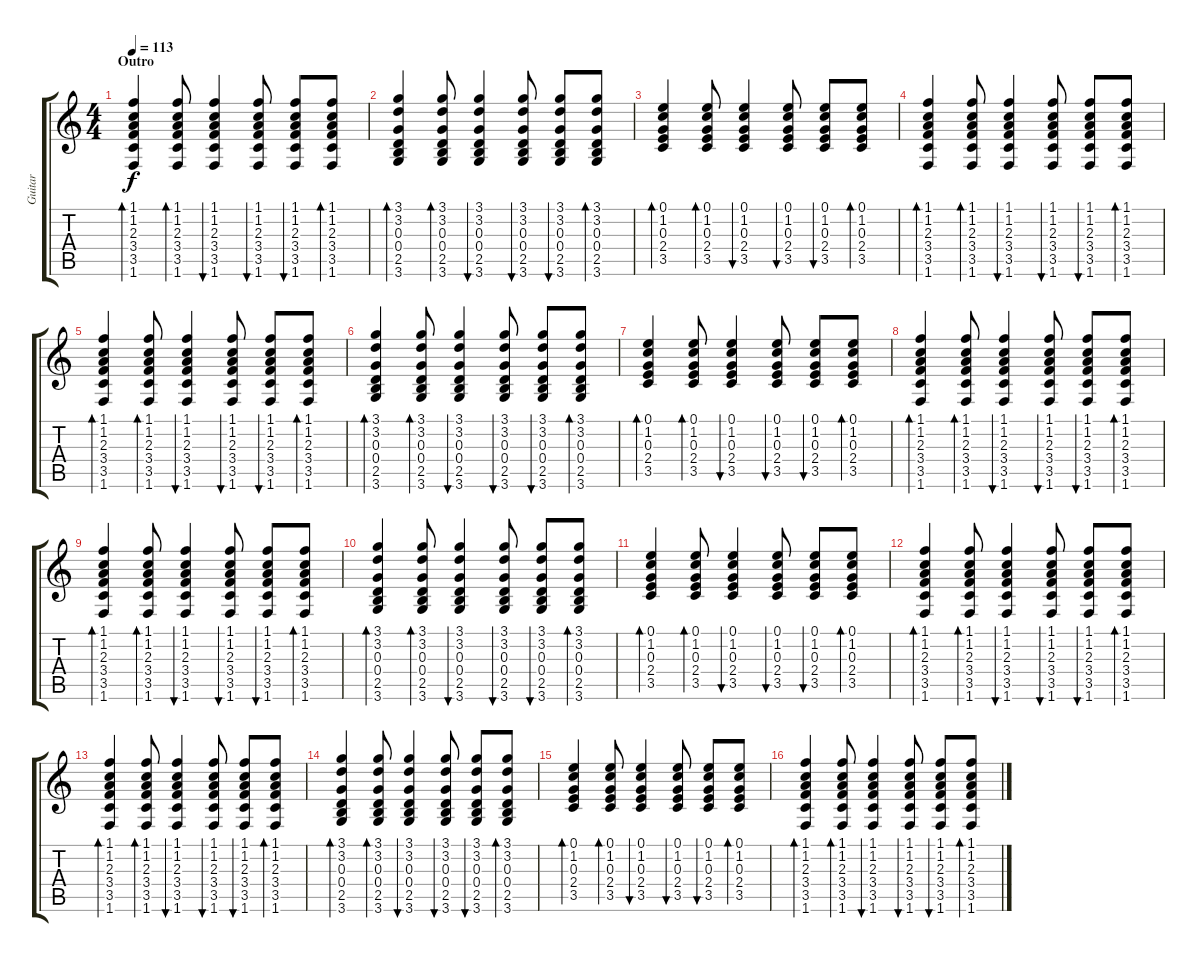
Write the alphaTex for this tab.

\track ("Guitar" "Guitar") {instrument acousticguitarnylon}
\staff {score tabs}
\tuning (E4 B3 G3 D3 A2 E2) {hide}
\ts (4 4)
\section ("" "Outro")
\tempo 113
\clef g2
\ks c
(1.1 1.2 2.3 3.4 3.5 1.6).4{bd 60 dy f} (1.1 1.2 2.3 3.4 3.5 1.6).8{bd 60} (1.1 1.2 2.3 3.4 3.5 1.6).4{bu 60} (1.1 1.2 2.3 3.4 3.5 1.6).8{bu 60} (1.1 1.2 2.3 3.4 3.5 1.6).8{bu 60} (1.1 1.2 2.3 3.4 3.5 1.6).8{bd 60} |
(3.1 3.2 0.3 0.4 2.5 3.6).4{bd 60} (3.1 3.2 0.3 0.4 2.5 3.6).8{bd 60} (3.1 3.2 0.3 0.4 2.5 3.6).4{bu 60} (3.1 3.2 0.3 0.4 2.5 3.6).8{bu 60} (3.1 3.2 0.3 0.4 2.5 3.6).8{bu 60} (3.1 3.2 0.3 0.4 2.5 3.6).8{bd 60} |
(0.1 1.2 0.3 2.4 3.5).4{bd 60} (0.1 1.2 0.3 2.4 3.5).8{bd 60} (0.1 1.2 0.3 2.4 3.5).4{bu 60} (0.1 1.2 0.3 2.4 3.5).8{bu 60} (0.1 1.2 0.3 2.4 3.5).8{bu 60} (0.1 1.2 0.3 2.4 3.5).8{bd 60} |
(1.1 1.2 2.3 3.4 3.5 1.6).4{bd 60} (1.1 1.2 2.3 3.4 3.5 1.6).8{bd 60} (1.1 1.2 2.3 3.4 3.5 1.6).4{bu 60} (1.1 1.2 2.3 3.4 3.5 1.6).8{bu 60} (1.1 1.2 2.3 3.4 3.5 1.6).8{bu 60} (1.1 1.2 2.3 3.4 3.5 1.6).8{bd 60} |
(1.1 1.2 2.3 3.4 3.5 1.6).4{bd 60} (1.1 1.2 2.3 3.4 3.5 1.6).8{bd 60} (1.1 1.2 2.3 3.4 3.5 1.6).4{bu 60} (1.1 1.2 2.3 3.4 3.5 1.6).8{bu 60} (1.1 1.2 2.3 3.4 3.5 1.6).8{bu 60} (1.1 1.2 2.3 3.4 3.5 1.6).8{bd 60} |
(3.1 3.2 0.3 0.4 2.5 3.6).4{bd 60} (3.1 3.2 0.3 0.4 2.5 3.6).8{bd 60} (3.1 3.2 0.3 0.4 2.5 3.6).4{bu 60} (3.1 3.2 0.3 0.4 2.5 3.6).8{bu 60} (3.1 3.2 0.3 0.4 2.5 3.6).8{bu 60} (3.1 3.2 0.3 0.4 2.5 3.6).8{bd 60} |
(0.1 1.2 0.3 2.4 3.5).4{bd 60} (0.1 1.2 0.3 2.4 3.5).8{bd 60} (0.1 1.2 0.3 2.4 3.5).4{bu 60} (0.1 1.2 0.3 2.4 3.5).8{bu 60} (0.1 1.2 0.3 2.4 3.5).8{bu 60} (0.1 1.2 0.3 2.4 3.5).8{bd 60} |
(1.1 1.2 2.3 3.4 3.5 1.6).4{bd 60} (1.1 1.2 2.3 3.4 3.5 1.6).8{bd 60} (1.1 1.2 2.3 3.4 3.5 1.6).4{bu 60} (1.1 1.2 2.3 3.4 3.5 1.6).8{bu 60} (1.1 1.2 2.3 3.4 3.5 1.6).8{bu 60} (1.1 1.2 2.3 3.4 3.5 1.6).8{bd 60} |
(1.1 1.2 2.3 3.4 3.5 1.6).4{bd 60} (1.1 1.2 2.3 3.4 3.5 1.6).8{bd 60} (1.1 1.2 2.3 3.4 3.5 1.6).4{bu 60} (1.1 1.2 2.3 3.4 3.5 1.6).8{bu 60} (1.1 1.2 2.3 3.4 3.5 1.6).8{bu 60} (1.1 1.2 2.3 3.4 3.5 1.6).8{bd 60} |
(3.1 3.2 0.3 0.4 2.5 3.6).4{bd 60} (3.1 3.2 0.3 0.4 2.5 3.6).8{bd 60} (3.1 3.2 0.3 0.4 2.5 3.6).4{bu 60} (3.1 3.2 0.3 0.4 2.5 3.6).8{bu 60} (3.1 3.2 0.3 0.4 2.5 3.6).8{bu 60} (3.1 3.2 0.3 0.4 2.5 3.6).8{bd 60} |
(0.1 1.2 0.3 2.4 3.5).4{bd 60} (0.1 1.2 0.3 2.4 3.5).8{bd 60} (0.1 1.2 0.3 2.4 3.5).4{bu 60} (0.1 1.2 0.3 2.4 3.5).8{bu 60} (0.1 1.2 0.3 2.4 3.5).8{bu 60} (0.1 1.2 0.3 2.4 3.5).8{bd 60} |
(1.1 1.2 2.3 3.4 3.5 1.6).4{bd 60} (1.1 1.2 2.3 3.4 3.5 1.6).8{bd 60} (1.1 1.2 2.3 3.4 3.5 1.6).4{bu 60} (1.1 1.2 2.3 3.4 3.5 1.6).8{bu 60} (1.1 1.2 2.3 3.4 3.5 1.6).8{bu 60} (1.1 1.2 2.3 3.4 3.5 1.6).8{bd 60} |
(1.1 1.2 2.3 3.4 3.5 1.6).4{bd 60} (1.1 1.2 2.3 3.4 3.5 1.6).8{bd 60} (1.1 1.2 2.3 3.4 3.5 1.6).4{bu 60} (1.1 1.2 2.3 3.4 3.5 1.6).8{bu 60} (1.1 1.2 2.3 3.4 3.5 1.6).8{bu 60} (1.1 1.2 2.3 3.4 3.5 1.6).8{bd 60} |
(3.1 3.2 0.3 0.4 2.5 3.6).4{bd 60} (3.1 3.2 0.3 0.4 2.5 3.6).8{bd 60} (3.1 3.2 0.3 0.4 2.5 3.6).4{bu 60} (3.1 3.2 0.3 0.4 2.5 3.6).8{bu 60} (3.1 3.2 0.3 0.4 2.5 3.6).8{bu 60} (3.1 3.2 0.3 0.4 2.5 3.6).8{bd 60} |
(0.1 1.2 0.3 2.4 3.5).4{bd 60} (0.1 1.2 0.3 2.4 3.5).8{bd 60} (0.1 1.2 0.3 2.4 3.5).4{bu 60} (0.1 1.2 0.3 2.4 3.5).8{bu 60} (0.1 1.2 0.3 2.4 3.5).8{bu 60} (0.1 1.2 0.3 2.4 3.5).8{bd 60} |
(1.1 1.2 2.3 3.4 3.5 1.6).4{bd 60} (1.1 1.2 2.3 3.4 3.5 1.6).8{bd 60} (1.1 1.2 2.3 3.4 3.5 1.6).4{bu 60} (1.1 1.2 2.3 3.4 3.5 1.6).8{bu 60} (1.1 1.2 2.3 3.4 3.5 1.6).8{bu 60} (1.1 1.2 2.3 3.4 3.5 1.6).8{bd 60}
